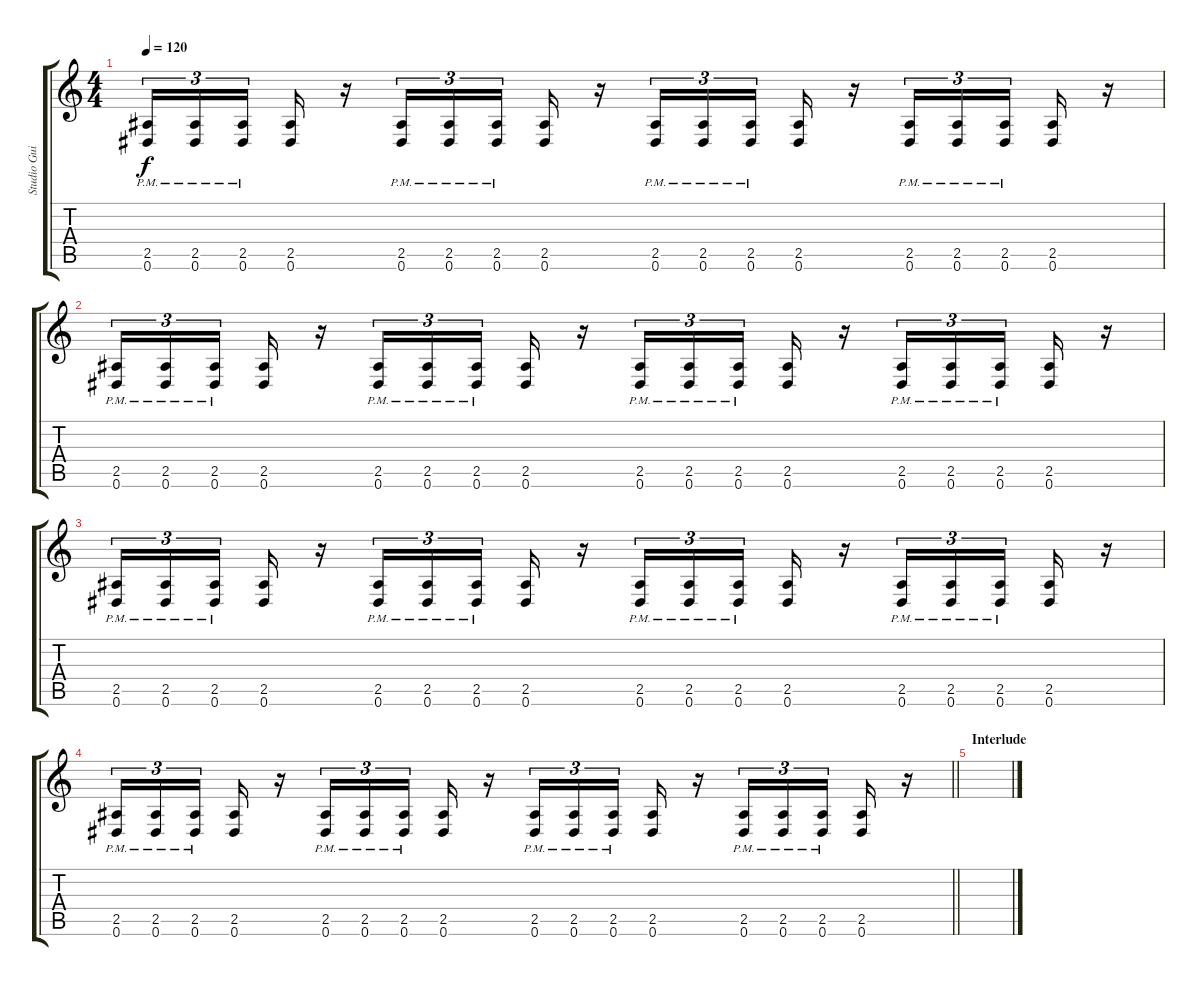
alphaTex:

\track ("Studio Guitar" "Studio Gui") {instrument distortionguitar}
\staff {score tabs}
\tuning (Eb4 Bb3 Gb3 Db3 Ab2 Eb2) {hide}
\ts (4 4)
\tempo 120
\clef g2
\ks c
(2.5{pm} 0.6{pm}).16{tu (3 2) dy f} (2.5{pm} 0.6{pm}).16{tu (3 2)} (2.5{pm} 0.6{pm}).16{tu (3 2) beam splitsecondary} (2.5 0.6).16 r.16 (2.5{pm} 0.6{pm}).16{tu (3 2)} (2.5{pm} 0.6{pm}).16{tu (3 2)} (2.5{pm} 0.6{pm}).16{tu (3 2) beam splitsecondary} (2.5 0.6).16 r.16 (2.5{pm} 0.6{pm}).16{tu (3 2)} (2.5{pm} 0.6{pm}).16{tu (3 2)} (2.5{pm} 0.6{pm}).16{tu (3 2) beam splitsecondary} (2.5 0.6).16 r.16 (2.5{pm} 0.6{pm}).16{tu (3 2)} (2.5{pm} 0.6{pm}).16{tu (3 2)} (2.5{pm} 0.6{pm}).16{tu (3 2) beam splitsecondary} (2.5 0.6).16 r.16 |
(2.5{pm} 0.6{pm}).16{tu (3 2)} (2.5{pm} 0.6{pm}).16{tu (3 2)} (2.5{pm} 0.6{pm}).16{tu (3 2) beam splitsecondary} (2.5 0.6).16 r.16 (2.5{pm} 0.6{pm}).16{tu (3 2)} (2.5{pm} 0.6{pm}).16{tu (3 2)} (2.5{pm} 0.6{pm}).16{tu (3 2) beam splitsecondary} (2.5 0.6).16 r.16 (2.5{pm} 0.6{pm}).16{tu (3 2)} (2.5{pm} 0.6{pm}).16{tu (3 2)} (2.5{pm} 0.6{pm}).16{tu (3 2) beam splitsecondary} (2.5 0.6).16 r.16 (2.5{pm} 0.6{pm}).16{tu (3 2)} (2.5{pm} 0.6{pm}).16{tu (3 2)} (2.5{pm} 0.6{pm}).16{tu (3 2) beam splitsecondary} (2.5 0.6).16 r.16 |
(2.5{pm} 0.6{pm}).16{tu (3 2)} (2.5{pm} 0.6{pm}).16{tu (3 2)} (2.5{pm} 0.6{pm}).16{tu (3 2) beam splitsecondary} (2.5 0.6).16 r.16 (2.5{pm} 0.6{pm}).16{tu (3 2)} (2.5{pm} 0.6{pm}).16{tu (3 2)} (2.5{pm} 0.6{pm}).16{tu (3 2) beam splitsecondary} (2.5 0.6).16 r.16 (2.5{pm} 0.6{pm}).16{tu (3 2)} (2.5{pm} 0.6{pm}).16{tu (3 2)} (2.5{pm} 0.6{pm}).16{tu (3 2) beam splitsecondary} (2.5 0.6).16 r.16 (2.5{pm} 0.6{pm}).16{tu (3 2)} (2.5{pm} 0.6{pm}).16{tu (3 2)} (2.5{pm} 0.6{pm}).16{tu (3 2) beam splitsecondary} (2.5 0.6).16 r.16 |
\barLineRight lightlight
(2.5{pm} 0.6{pm}).16{tu (3 2)} (2.5{pm} 0.6{pm}).16{tu (3 2)} (2.5{pm} 0.6{pm}).16{tu (3 2) beam splitsecondary} (2.5 0.6).16 r.16 (2.5{pm} 0.6{pm}).16{tu (3 2)} (2.5{pm} 0.6{pm}).16{tu (3 2)} (2.5{pm} 0.6{pm}).16{tu (3 2) beam splitsecondary} (2.5 0.6).16 r.16 (2.5{pm} 0.6{pm}).16{tu (3 2)} (2.5{pm} 0.6{pm}).16{tu (3 2)} (2.5{pm} 0.6{pm}).16{tu (3 2) beam splitsecondary} (2.5 0.6).16 r.16 (2.5{pm} 0.6{pm}).16{tu (3 2)} (2.5{pm} 0.6{pm}).16{tu (3 2)} (2.5{pm} 0.6{pm}).16{tu (3 2) beam splitsecondary} (2.5 0.6).16 r.16 |
\section ("" "Interlude")
